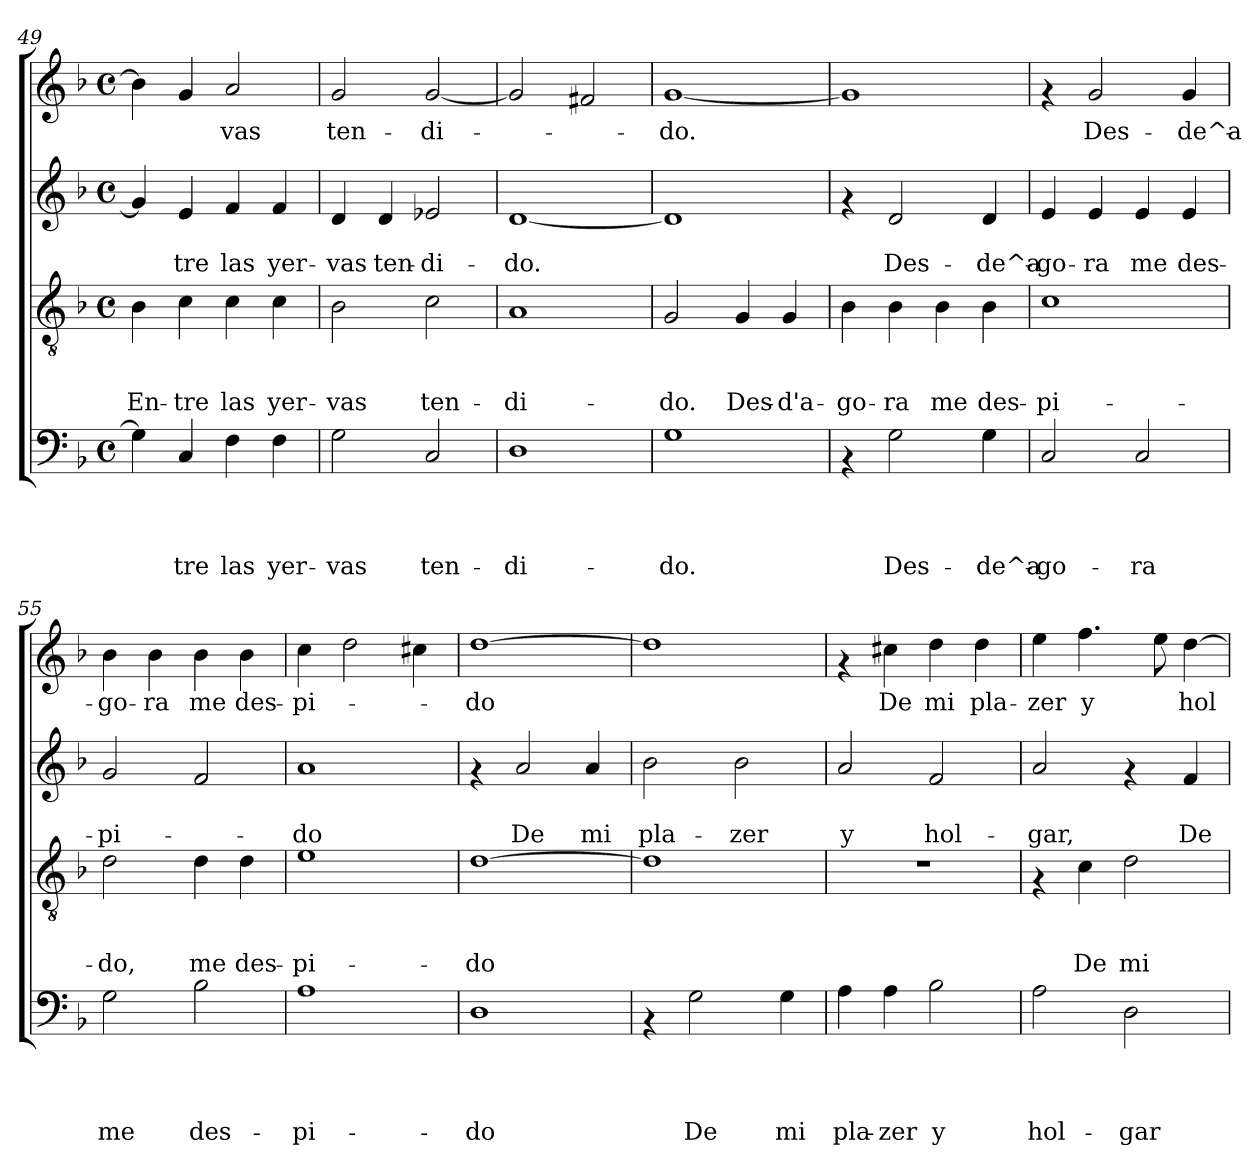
**kern	**text	**text	**text	**text	**kern	**text	**text	**text	**kern	**text	**text	**kern	**text
*part4	*part4	*part4	*part4	*part4	*part3	*part3	*part3	*part3	*part2	*part2	*part2	*part1	*part1
*staff4	*staff4	*staff4	*staff4	*staff4	*staff3	*staff3	*staff3	*staff3	*staff2	*staff2	*staff2	*staff1	*staff1
*clefF4	*	*	*	*	*clefGv2	*	*	*	*clefG2	*	*	*clefG2	*
*k[b-]	*	*	*	*	*k[b-]	*	*	*	*k[b-]	*	*	*k[b-]	*
*F:	*	*	*	*	*F:	*	*	*	*F:	*	*	*F:	*
*M4/4	*	*	*	*	*M4/4	*	*	*	*M4/4	*	*	*M4/4	*
*met(c)	*	*	*	*	*met(c)	*	*	*	*met(c)	*	*	*met(c)	*
=49	=49	=49	=49	=49	=49	=49	=49	=49	=49	=49	=49	=49	=49
!	!	!	!	!	!	!	!	!LO:LY:b	!	!	!	!	!
4G\]	.	.	.	.	4B-\	.	.	En-	4g/]	.	.	4b-\]	.
!	!	!	!	!LO:LY:b	!	!	!	!LO:LY:b	!	!	!LO:LY:b	!	!
4C/	.	.	.	-tre	4c\	.	.	-tre	4e/	.	-tre	4g/	.
!	!	!	!	!LO:LY:b	!	!	!	!LO:LY:b	!	!	!LO:LY:b	!	!LO:LY:b
4F\	.	.	.	las	4c\	.	.	las	4f/	.	las	2a/	-vas
!	!	!	!	!LO:LY:b	!	!	!	!LO:LY:b	!	!	!LO:LY:b	!	!
4F\	.	.	.	yer-	4c\	.	.	yer-	4f/	.	yer-	.	.
=50	=50	=50	=50	=50	=50	=50	=50	=50	=50	=50	=50	=50	=50
!	!	!	!	!LO:LY:b	!	!	!	!LO:LY:b	!	!	!LO:LY:b	!	!LO:LY:b
2G\	.	.	.	-vas	2B-\	.	.	-vas	4d/	.	-vas	2g/	ten-
!	!	!	!	!	!	!	!	!	!	!	!LO:LY:b	!	!
.	.	.	.	.	.	.	.	.	4d/	.	ten-	.	.
!	!	!	!	!LO:LY:b	!	!	!	!LO:LY:b	!	!	!LO:LY:b	!	!LO:LY:b
2C/	.	.	.	ten-	2c\	.	.	ten-	2e-X/	.	-di-	[<2g/	-di-
=51	=51	=51	=51	=51	=51	=51	=51	=51	=51	=51	=51	=51	=51
!	!	!	!	!LO:LY:b	!	!	!	!LO:LY:b	!	!	!LO:LY:b	!	!
1D	.	.	.	-di-	1A	.	.	-di-	[<1d	.	-do.	2g/]	.
.	.	.	.	.	.	.	.	.	.	.	.	2f#X/	.
=52	=52	=52	=52	=52	=52	=52	=52	=52	=52	=52	=52	=52	=52
!	!	!	!	!LO:LY:b	!	!	!	!LO:LY:b	!	!	!	!	!LO:LY:b
1G	.	.	.	-do.	2G/	.	.	-do.	1d]	.	.	[<1g	-do.
!	!	!	!	!	!	!	!	!LO:LY:b	!	!	!	!	!
.	.	.	.	.	4G/	.	.	Des-	.	.	.	.	.
!	!	!	!	!	!	!	!	!LO:LY:b	!	!	!	!	!
.	.	.	.	.	4G/	.	.	-d'a-	.	.	.	.	.
=53	=53	=53	=53	=53	=53	=53	=53	=53	=53	=53	=53	=53	=53
!	!	!	!	!	!	!	!	!LO:LY:b	!	!	!	!	!
4rAA	.	.	.	.	4B-\	.	.	-go-	4rf	.	.	1g]	.
!	!	!	!	!LO:LY:b	!	!	!	!LO:LY:b	!	!	!LO:LY:b	!	!
2G\	.	.	.	Des-	4B-\	.	.	-ra	2d/	.	Des-	.	.
!	!	!	!	!	!	!	!	!LO:LY:b	!	!	!	!	!
.	.	.	.	.	4B-\	.	.	me	.	.	.	.	.
!	!	!	!	!LO:LY:b	!	!	!	!LO:LY:b	!	!	!LO:LY:b	!	!
4G\	.	.	.	-de^a-	4B-\	.	.	des-	4d/	.	-de^a-	.	.
=54	=54	=54	=54	=54	=54	=54	=54	=54	=54	=54	=54	=54	=54
!	!	!	!	!LO:LY:b	!	!	!	!LO:LY:b	!	!	!LO:LY:b	!	!
2C/	.	.	.	-go-	1c	.	.	-pi-	4e/	.	-go-	4rf	.
!	!	!	!	!	!	!	!	!	!	!	!LO:LY:b	!	!LO:LY:b
.	.	.	.	.	.	.	.	.	4e/	.	-ra	2g/	Des-
!	!	!	!	!LO:LY:b	!	!	!	!	!	!	!LO:LY:b	!	!
2C/	.	.	.	-ra	.	.	.	.	4e/	.	me	.	.
!	!	!	!	!	!	!	!	!	!	!	!LO:LY:b	!	!LO:LY:b
.	.	.	.	.	.	.	.	.	4e/	.	des-	4g/	-de^a-
!!LO:PB:g=z
=55	=55	=55	=55	=55	=55	=55	=55	=55	=55	=55	=55	=55	=55
!	!	!	!	!LO:LY:b	!	!	!	!LO:LY:b	!	!	!LO:LY:b	!	!LO:LY:b
2G\	.	.	.	me	2d\	.	.	-do,	2g/	.	-pi-	4b-\	-go-
!	!	!	!	!	!	!	!	!	!	!	!	!	!LO:LY:b
.	.	.	.	.	.	.	.	.	.	.	.	4b-\	-ra
!	!	!	!	!LO:LY:b	!	!	!	!LO:LY:b	!	!	!	!	!LO:LY:b
2B-\	.	.	.	des-	4d\	.	.	me	2f/	.	.	4b-\	me
!	!	!	!	!	!	!	!	!LO:LY:b	!	!	!	!	!LO:LY:b
.	.	.	.	.	4d\	.	.	des-	.	.	.	4b-\	des-
=56	=56	=56	=56	=56	=56	=56	=56	=56	=56	=56	=56	=56	=56
!	!	!	!	!LO:LY:b	!	!	!	!LO:LY:b	!	!	!LO:LY:b	!	!LO:LY:b
1A	.	.	.	-pi-	1e	.	.	-pi-	1a	.	-do	4cc\	-pi-
.	.	.	.	.	.	.	.	.	.	.	.	2dd\	.
.	.	.	.	.	.	.	.	.	.	.	.	4cc#X\	.
=57	=57	=57	=57	=57	=57	=57	=57	=57	=57	=57	=57	=57	=57
!	!	!	!	!LO:LY:b	!	!	!	!LO:LY:b	!	!	!	!	!LO:LY:b
1D	.	.	.	-do	[>1d	.	.	-do	4rf	.	.	[>1dd	-do
!	!	!	!	!	!	!	!	!	!	!	!LO:LY:b	!	!
.	.	.	.	.	.	.	.	.	2a/	.	De	.	.
!	!	!	!	!	!	!	!	!	!	!	!LO:LY:b	!	!
.	.	.	.	.	.	.	.	.	4a/	.	mi	.	.
=58	=58	=58	=58	=58	=58	=58	=58	=58	=58	=58	=58	=58	=58
!	!	!	!	!	!	!	!	!	!	!	!LO:LY:b	!	!
4rAA	.	.	.	.	1d]	.	.	.	2b-\	.	pla-	1dd]	.
!	!	!	!	!LO:LY:b	!	!	!	!	!	!	!	!	!
2G\	.	.	.	De	.	.	.	.	.	.	.	.	.
!	!	!	!	!	!	!	!	!	!	!	!LO:LY:b	!	!
.	.	.	.	.	.	.	.	.	2b-\	.	-zer	.	.
!	!	!	!	!LO:LY:b	!	!	!	!	!	!	!	!	!
4G\	.	.	.	mi	.	.	.	.	.	.	.	.	.
=59	=59	=59	=59	=59	=59	=59	=59	=59	=59	=59	=59	=59	=59
!	!	!	!	!LO:LY:b	!	!	!	!	!	!	!LO:LY:b	!	!
4A\	.	.	.	pla-	1r	.	.	.	2a/	.	y	4rf	.
!	!	!	!	!LO:LY:b	!	!	!	!	!	!	!	!	!LO:LY:b
4A\	.	.	.	-zer	.	.	.	.	.	.	.	4cc#X\	De
!	!	!	!	!LO:LY:b	!	!	!	!	!	!	!LO:LY:b	!	!LO:LY:b
2B-\	.	.	.	y	.	.	.	.	2f/	.	hol-	4dd\	mi
!	!	!	!	!	!	!	!	!	!	!	!	!	!LO:LY:b
.	.	.	.	.	.	.	.	.	.	.	.	4dd\	pla-
=60	=60	=60	=60	=60	=60	=60	=60	=60	=60	=60	=60	=60	=60
!	!	!	!	!LO:LY:b	!	!	!	!	!	!	!LO:LY:b	!	!LO:LY:b
2A\	.	.	.	hol-	4rF	.	.	.	2a/	.	-gar,	4ee\	-zer
!	!	!	!	!	!	!	!	!LO:LY:b	!	!	!	!	!LO:LY:b
.	.	.	.	.	4c\	.	.	De	.	.	.	4.ff\	y
!	!	!	!	!LO:LY:b	!	!	!	!LO:LY:b	!	!	!	!	!
2D\	.	.	.	-gar	2d\	.	.	mi	4rf	.	.	.	.
.	.	.	.	.	.	.	.	.	.	.	.	8ee\	.
!	!	!	!	!	!	!	!	!	!	!	!LO:LY:b	!	!LO:LY:b
.	.	.	.	.	.	.	.	.	4f/	.	De	[>4dd\	hol-
=	=	=	=	=	=	=	=	=	=	=	=	=	=
*-	*-	*-	*-	*-	*-	*-	*-	*-	*-	*-	*-	*-	*-
